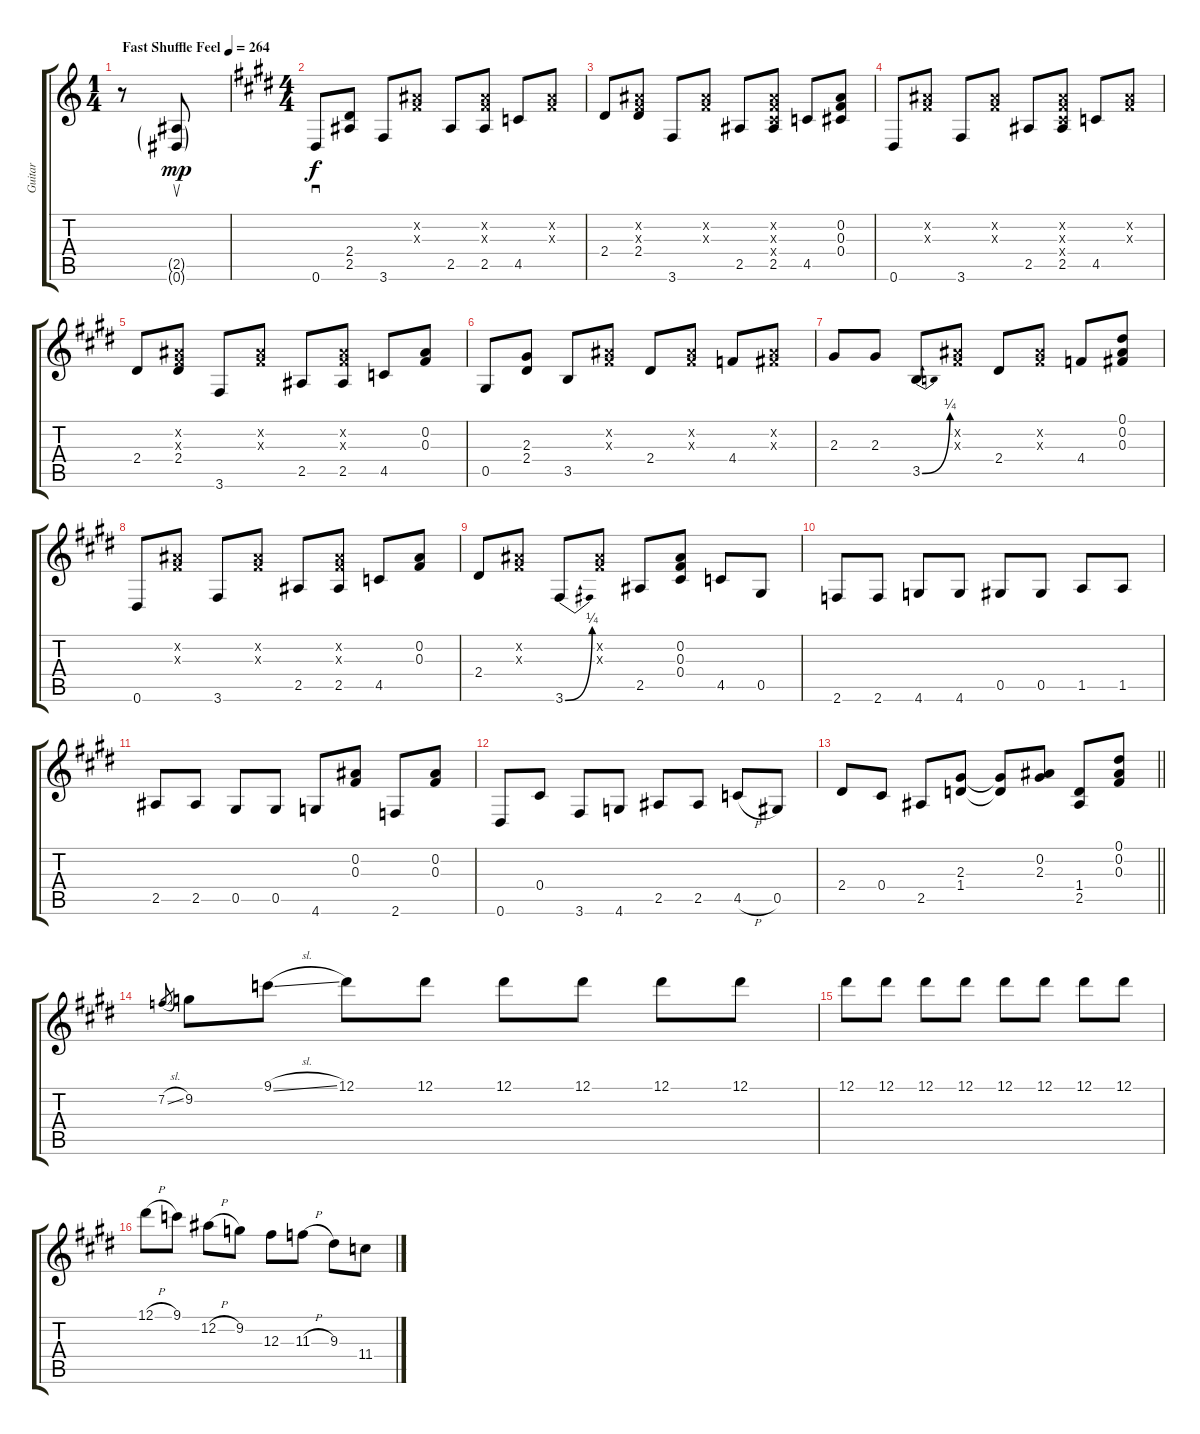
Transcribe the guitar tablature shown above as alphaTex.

\track ("Guitar" "Guitar") {instrument electricguitarjazz}
\staff {score tabs}
\tuning (Eb4 Bb3 Gb3 Db3 Ab2 Eb2) {hide}
\ts (1 4)
\tempo (264 "Fast Shuffle Feel")
\clef g2
\ks c
r.8{dy mp instrument electricguitarjazz} (2.5{g} 0.6{g}).8{su} |
\ts (4 4)
\ks e
0.6.8{sd dy f} (2.4 2.5).8 3.6.8 (0.2{x} 0.3{x}).8 2.5.8 (0.2{x} 0.3{x} 2.5).8 4.5.8 (0.2{x} 0.3{x}).8 |
2.4.8 (0.2{x} 0.3{x} 2.4).8 3.6.8 (0.2{x} 0.3{x}).8 2.5.8 (0.2{x} 0.3{x} 0.4{x} 2.5).8 4.5.8 (0.2 0.3 0.4).8 |
0.6.8 (0.2{x} 0.3{x}).8 3.6.8 (0.2{x} 0.3{x}).8 2.5.8 (0.2{x} 0.3{x} 0.4{x} 2.5).8 4.5.8 (0.2{x} 0.3{x}).8 |
2.4.8 (0.2{x} 0.3{x} 2.4).8 3.6.8 (0.2{x} 0.3{x}).8 2.5.8 (0.2{x} 0.3{x} 2.5).8 4.5.8 (0.2 0.3).8 |
0.5.8 (2.3 2.4).8 3.5.8 (0.2{x} 0.3{x}).8 2.4.8 (0.2{x} 0.3{x}).8 4.4.8 (0.2{x} 0.3{x}).8 |
2.3.8 2.3.8 3.5{be (bend 0 0 60 1)}.8 (0.2{x} 0.3{x}).8 2.4.8 (0.2{x} 0.3{x}).8 4.4.8 (0.1 0.2 0.3).8 |
0.6.8 (0.2{x} 0.3{x}).8 3.6.8 (0.2{x} 0.3{x}).8 2.5.8 (0.2{x} 0.3{x} 2.5).8 4.5.8 (0.2 0.3).8 |
2.4.8 (0.2{x} 0.3{x}).8 3.6{be (bend 0 0 60 1)}.8 (0.2{x} 0.3{x}).8 2.5.8 (0.2 0.3 0.4).8 4.5.8 0.5.8 |
2.6.8 2.6.8 4.6.8 4.6.8 0.5.8 0.5.8 1.5.8 1.5.8 |
2.5.8 2.5.8 0.5.8 0.5.8 4.6.8 (0.2 0.3).8 2.6.8 (0.2 0.3).8 |
0.6.8 0.4.8 3.6.8 4.6.8 2.5.8 2.5.8 4.5{h}.8 0.5.8 |
\barLineRight lightlight
2.4.8 0.4.8 2.5.8 (2.3 1.4).8 (2.3{t} 1.4{t}).8 (0.2 2.3).8 (1.4 2.5).8 (0.1 0.2 0.3).8 |
7.2{sl}.8{gr} 9.2.8 9.1{sl}.8 12.1.8 12.1.8 12.1.8 12.1.8 12.1.8 12.1.8 |
12.1.8 12.1.8 12.1.8 12.1.8 12.1.8 12.1.8 12.1.8 12.1.8 |
12.1{h}.8 9.1.8 12.2{h}.8 9.2.8 12.3.8 11.3{h}.8 9.3.8 11.4.8
